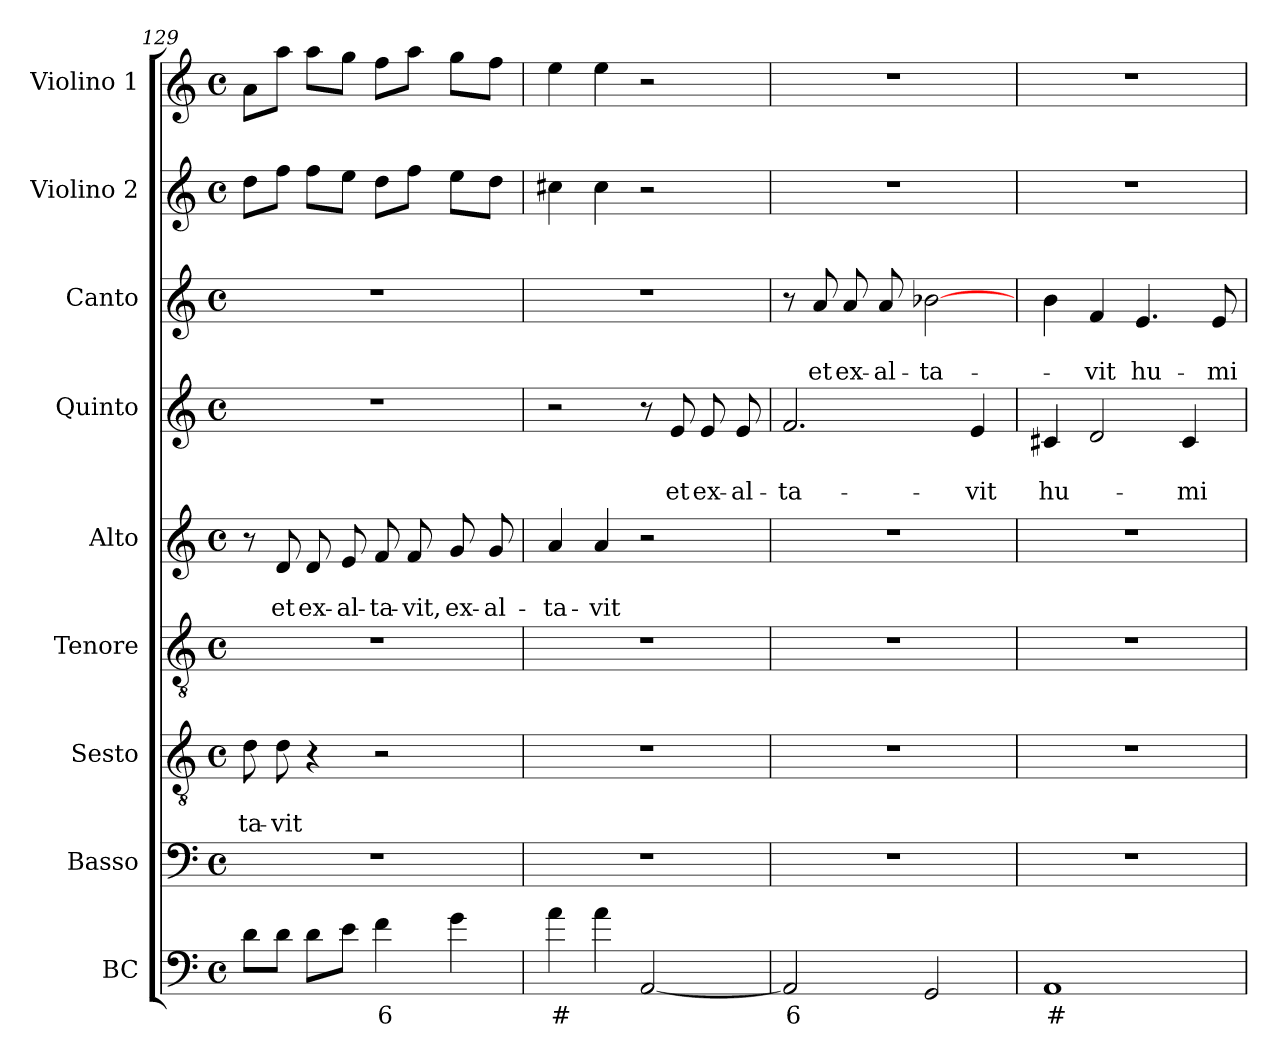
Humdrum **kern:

**kern	**text	**kern	**kern	**text	**text	**kern	**kern	**text	**text	**kern	**text	**text	**kern	**text	**text	**kern	**kern
*part9	*part9	*part8	*part7	*part7	*part7	*part6	*part5	*part5	*part5	*part4	*part4	*part4	*part3	*part3	*part3	*part2	*part1
*staff9	*staff9	*staff8	*staff7	*staff7	*staff7	*staff6	*staff5	*staff5	*staff5	*staff4	*staff4	*staff4	*staff3	*staff3	*staff3	*staff2	*staff1
*I"BC	*	*I"Basso	*I"Sesto	*	*	*I"Tenore	*I"Alto	*	*	*I"Quinto	*	*	*I"Canto	*	*	*I"Violino 2	*I"Violino 1
*I'Bc	*	*I'B	*I'S	*	*	*I'T	*I'A	*	*	*I'Q	*	*	*I'C	*	*	*I'V2	*I'V1
*clefF4	*	*clefF4	*clefGv2	*	*	*clefGv2	*clefG2	*	*	*clefG2	*	*	*clefG2	*	*	*clefG2	*clefG2
*k[]	*	*k[]	*k[]	*	*	*k[]	*k[]	*	*	*k[]	*	*	*k[]	*	*	*k[]	*k[]
*C:	*	*C:	*C:	*	*	*C:	*C:	*	*	*C:	*	*	*C:	*	*	*C:	*C:
*M4/4	*	*M4/4	*M4/4	*	*	*M4/4	*M4/4	*	*	*M4/4	*	*	*M4/4	*	*	*M4/4	*M4/4
*met(c)	*	*met(c)	*met(c)	*	*	*met(c)	*met(c)	*	*	*met(c)	*	*	*met(c)	*	*	*met(c)	*met(c)
=129	=129	=129	=129	=129	=129	=129	=129	=129	=129	=129	=129	=129	=129	=129	=129	=129	=129
!	!	!	!	!	!LO:LY:b	!	!	!	!	!	!	!	!	!	!	!	!
8d\L	.	1r	8d\	.	-ta-	1r	8r	.	.	1r	.	.	1r	.	.	8dd\L	8a\L
!	!	!	!	!	!LO:LY:b	!	!	!	!LO:LY:b	!	!	!	!	!	!	!	!
8d\J	.	.	8d\	.	-vit	.	8d/	.	et	.	.	.	.	.	.	8ff\J	8aa\J
!	!	!	!	!	!	!	!	!	!LO:LY:b	!	!	!	!	!	!	!	!
8d\L	.	.	4r	.	.	.	8d/	.	ex-	.	.	.	.	.	.	8ff\L	8aa\L
!	!	!	!	!	!	!	!	!	!LO:LY:b	!	!	!	!	!	!	!	!
8e\J	.	.	.	.	.	.	8e/	.	-al-	.	.	.	.	.	.	8ee\J	8gg\J
!	!LO:LY:b	!	!	!	!	!	!	!	!LO:LY:b	!	!	!	!	!	!	!	!
4f\	6	.	2r	.	.	.	8f/	.	-ta-	.	.	.	.	.	.	8dd\L	8ff\L
!	!	!	!	!	!	!	!	!	!LO:LY:b	!	!	!	!	!	!	!	!
.	.	.	.	.	.	.	8f/	.	-vit,	.	.	.	.	.	.	8ff\J	8aa\J
!	!	!	!	!	!	!	!	!	!LO:LY:b	!	!	!	!	!	!	!	!
4g\	.	.	.	.	.	.	8g/	.	ex-	.	.	.	.	.	.	8ee\L	8gg\L
!	!	!	!	!	!	!	!	!	!LO:LY:b	!	!	!	!	!	!	!	!
.	.	.	.	.	.	.	8g/	.	-al-	.	.	.	.	.	.	8dd\J	8ff\J
!!LO:PB:g=z
=130	=130	=130	=130	=130	=130	=130	=130	=130	=130	=130	=130	=130	=130	=130	=130	=130	=130
!	!LO:LY:b	!	!	!	!	!	!	!	!LO:LY:b	!	!	!	!	!	!	!	!
4a\	#	1r	1r	.	.	1r	4a/	.	-ta-	2r	.	.	1r	.	.	4cc#X\	4ee\
!	!	!	!	!	!	!	!	!	!LO:LY:b	!	!	!	!	!	!	!	!
4a\	.	.	.	.	.	.	4a/	.	-vit	.	.	.	.	.	.	4cc#\	4ee\
[2AA/	.	.	.	.	.	.	2r	.	.	8r	.	.	.	.	.	2r	2r
!	!	!	!	!	!	!	!	!	!	!	!	!LO:LY:b	!	!	!	!	!
.	.	.	.	.	.	.	.	.	.	8e/	.	et	.	.	.	.	.
!	!	!	!	!	!	!	!	!	!	!	!	!LO:LY:b	!	!	!	!	!
.	.	.	.	.	.	.	.	.	.	8e/	.	ex-	.	.	.	.	.
!	!	!	!	!	!	!	!	!	!	!	!	!LO:LY:b	!	!	!	!	!
.	.	.	.	.	.	.	.	.	.	8e/	.	-al-	.	.	.	.	.
=131	=131	=131	=131	=131	=131	=131	=131	=131	=131	=131	=131	=131	=131	=131	=131	=131	=131
!	!LO:LY:b	!	!	!	!	!	!	!	!	!	!	!LO:LY:b	!	!	!	!	!
2AA/]	6	1r	1r	.	.	1r	1r	.	.	2.f/	.	-ta-	8r	.	.	1r	1r
!	!	!	!	!	!	!	!	!	!	!	!	!	!	!	!LO:LY:b	!	!
.	.	.	.	.	.	.	.	.	.	.	.	.	8a/	.	et	.	.
!	!	!	!	!	!	!	!	!	!	!	!	!	!	!	!LO:LY:b	!	!
.	.	.	.	.	.	.	.	.	.	.	.	.	8a/	.	ex-	.	.
!	!	!	!	!	!	!	!	!	!	!	!	!	!	!	!LO:LY:b	!	!
.	.	.	.	.	.	.	.	.	.	.	.	.	8a/	.	-al-	.	.
!	!	!	!	!	!	!	!	!	!	!	!	!	!	!	!LO:LY:b	!	!
2GG/	.	.	.	.	.	.	.	.	.	.	.	.	[2b-X\	.	-ta-	.	.
!	!	!	!	!	!	!	!	!	!	!	!	!LO:LY:b	!	!	!	!	!
.	.	.	.	.	.	.	.	.	.	4e/	.	-vit	.	.	.	.	.
=132	=132	=132	=132	=132	=132	=132	=132	=132	=132	=132	=132	=132	=132	=132	=132	=132	=132
!	!LO:LY:b	!	!	!	!	!	!	!	!	!	!	!LO:LY:b	!	!	!	!	!
1AA	#	1r	1r	.	.	1r	1r	.	.	4c#X/	.	hu-	4b\	.	.	1r	1r
!	!	!	!	!	!	!	!	!	!	!	!	!	!	!	!LO:LY:b	!	!
.	.	.	.	.	.	.	.	.	.	2d/	.	.	4f/	.	-vit	.	.
!	!	!	!	!	!	!	!	!	!	!	!	!	!	!	!LO:LY:b	!	!
.	.	.	.	.	.	.	.	.	.	.	.	.	4.e/	.	hu-	.	.
!	!	!	!	!	!	!	!	!	!	!	!	!LO:LY:b	!	!	!	!	!
.	.	.	.	.	.	.	.	.	.	4c#/	.	-mi-	.	.	.	.	.
!	!	!	!	!	!	!	!	!	!	!	!	!	!	!	!LO:LY:b	!	!
.	.	.	.	.	.	.	.	.	.	.	.	.	8e/	.	-mi-	.	.
=	=	=	=	=	=	=	=	=	=	=	=	=	=	=	=	=	=
*-	*-	*-	*-	*-	*-	*-	*-	*-	*-	*-	*-	*-	*-	*-	*-	*-	*-
